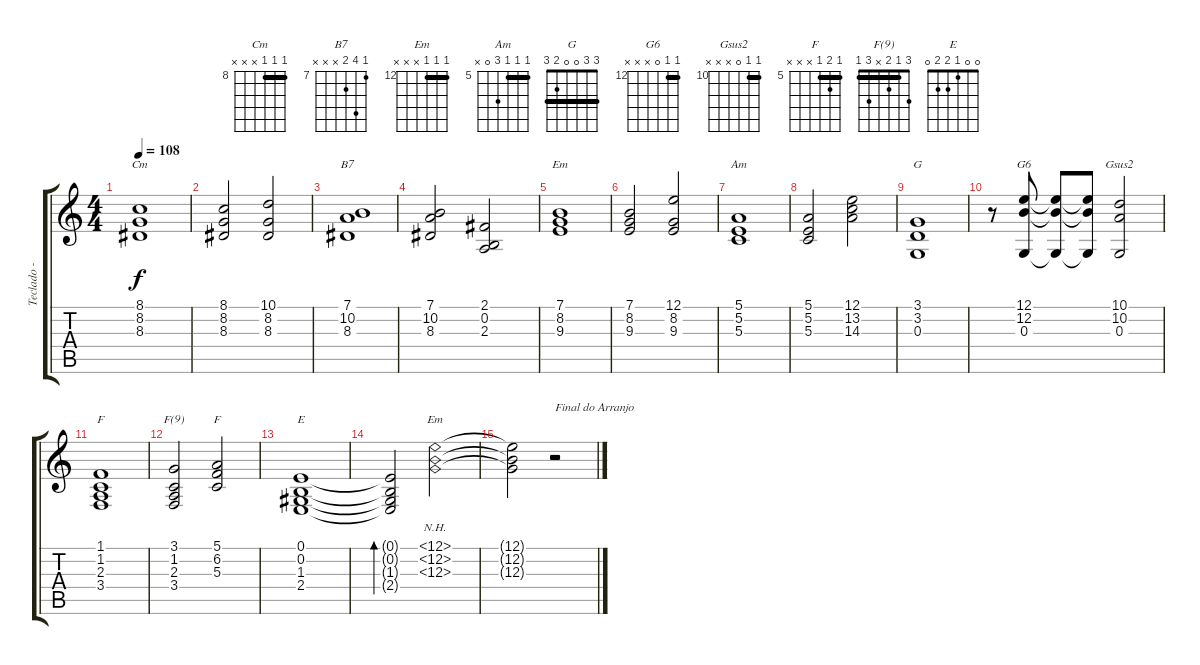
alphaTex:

\track ("Teclado - Tremolo Strings" "Teclado - ") {instrument tremolostrings}
\staff {score tabs}
\tuning (E4 B3 G3 D3 A2 E2) {hide}
\chord ("Cm" 8 8 8 x x x) {firstfret 8 barre 8}
\chord ("B7" 7 10 8 x x x) {firstfret 7}
\chord ("Em" 7 8 9 9 7 0) {firstfret 7 barre 7}
\chord ("Am" 5 5 5 7 0 x) {firstfret 5 barre 5}
\chord ("G" 3 3 0 0 2 3) {barre 3}
\chord ("G6" 12 12 0 x x x) {firstfret 12 barre 12}
\chord ("Gsus2" 10 10 0 x x x) {firstfret 10 barre 10}
\chord ("F" 1 1 2 3 3 1) {barre 1}
\chord ("F(9)" 3 1 2 x 3 1) {barre 1}
\chord ("F" 5 6 5 x x x) {firstfret 5 barre 5}
\chord ("E" 0 0 1 2 2 0)
\chord ("Em" 12 12 12 x x x) {firstfret 12 barre 12}
\ts (4 4)
\tempo 108
\clef g2
\ks c
(8.1 8.2 8.3).1{ch "Cm" dy f} |
(8.1 8.2 8.3).2 (10.1 8.2 8.3).2 |
(7.1 10.2 8.3).1{ch "B7"} |
(7.1 10.2 8.3).2 (2.1 0.2 2.3).2 |
(7.1 8.2 9.3).1{ch "Em"} |
(7.1 8.2 9.3).2 (12.1 8.2 9.3).2 |
(5.1 5.2 5.3).1{ch "Am"} |
(5.1 5.2 5.3).2 (12.1 13.2 14.3).2 |
(3.1 3.2 0.3).1{ch "G"} |
r.8 (12.1 12.2 0.3).8{ch "G6"} (12.1{t} 12.2{t} 0.3{t}).8 (12.1{t} 12.2{t} 0.3{t}).8 (10.1 10.2 0.3).2{ch "Gsus2"} |
(1.1 1.2 2.3 3.4).1{ch "F"} |
(3.1 1.2 2.3 3.4).2{ch "F(9)"} (5.1 6.2 5.3).2{ch "F"} |
(0.1 0.2 1.3 2.4).1{ch "E"} |
(0.1{t} 0.2{t} 1.3{t} 2.4{t}).2{bd 240} (12.1{nh} 12.2{nh} 12.3{nh}).2{ch "Em"} |
(12.1{t} 12.2{t} 12.3{t}).2 r.2{txt "Final do Arranjo"}
